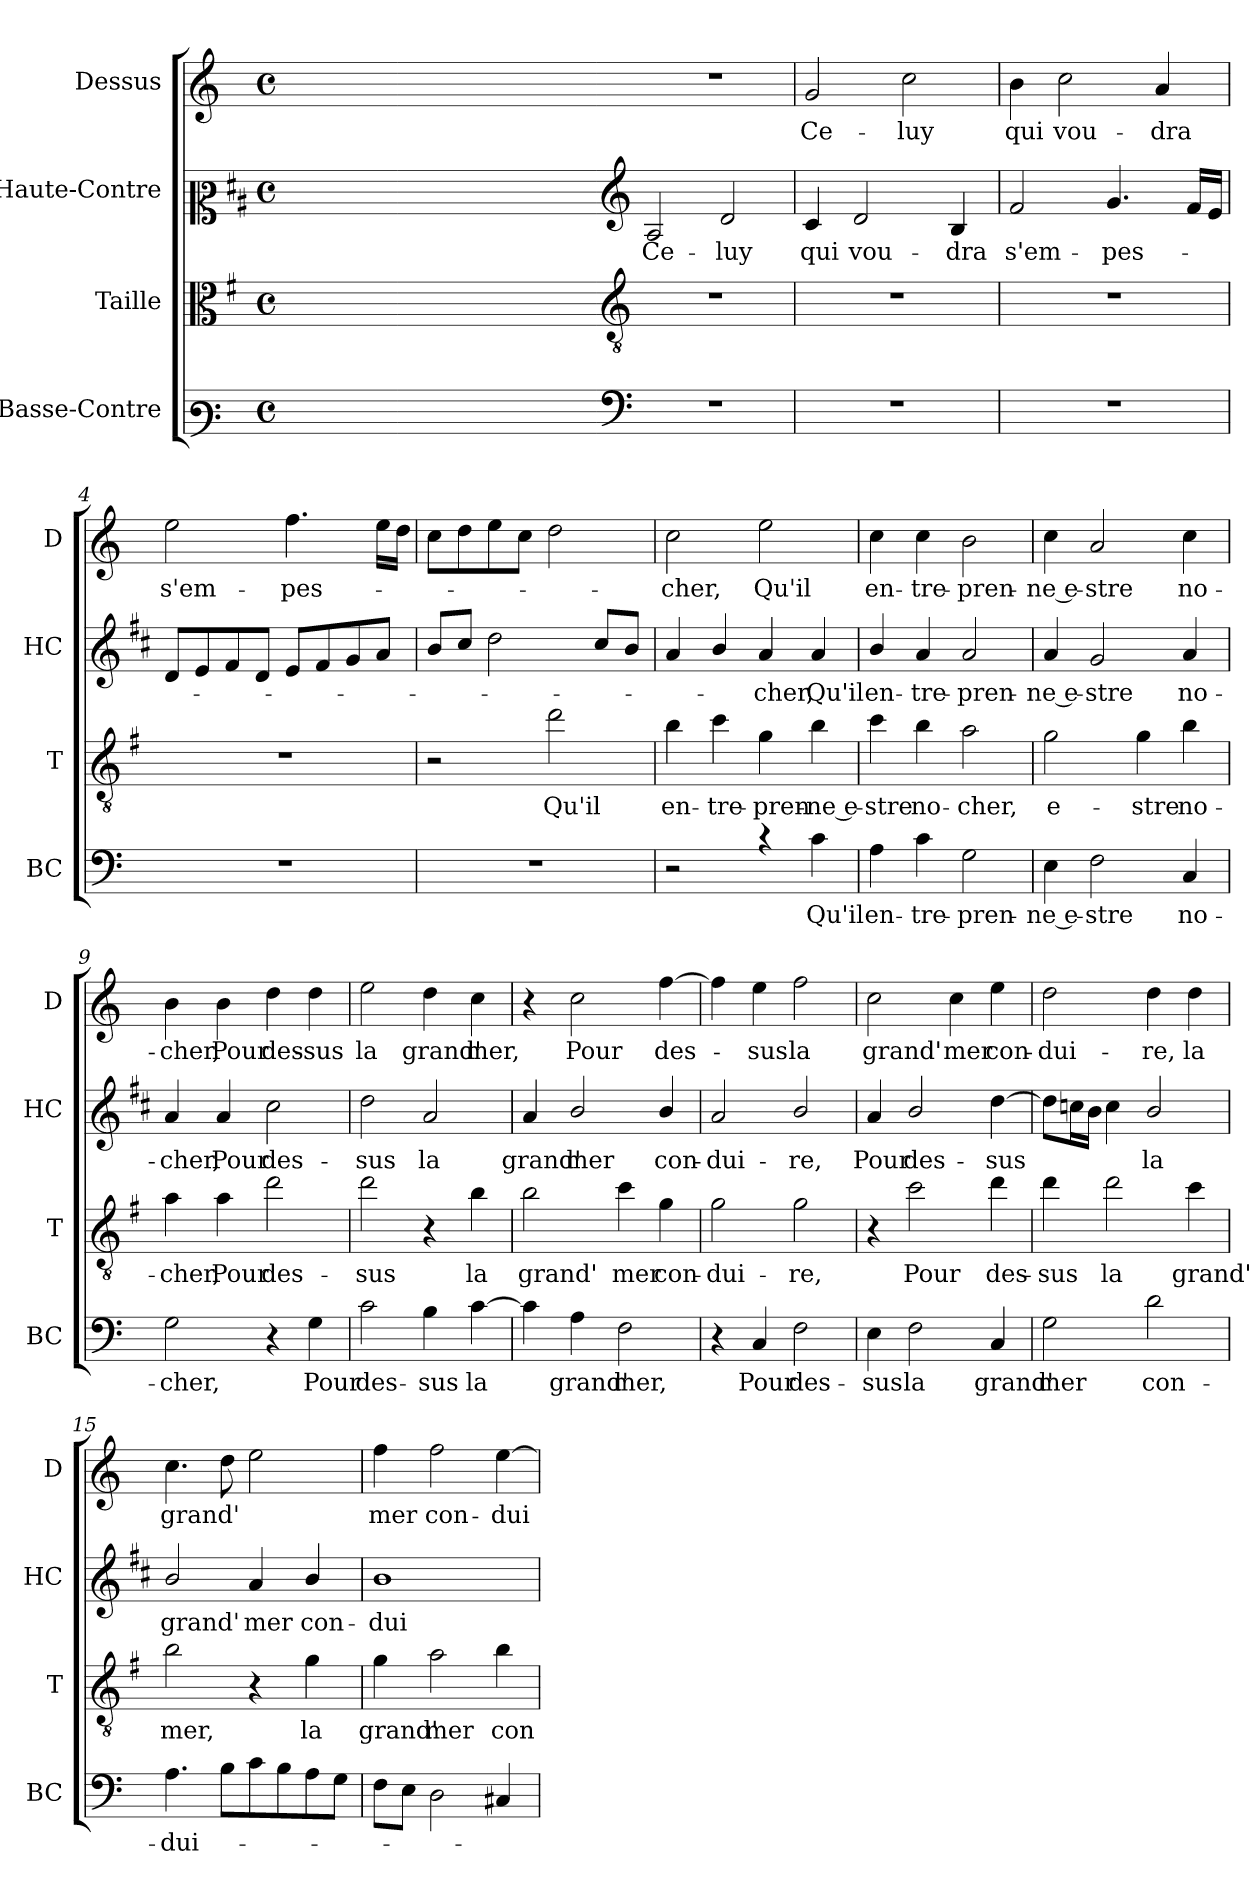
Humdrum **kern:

**kern	**text	**kern	**text	**kern	**text	**kern	**text
*part4	*part4	*part3	*part3	*part2	*part2	*part1	*part1
*staff4	*staff4	*staff3	*staff3	*staff2	*staff2	*staff1	*staff1
*I"Basse-Contre	*	*I"Taille	*	*I"Haute-Contre	*	*I"Dessus	*
*I'BC	*	*I'T	*	*I'HC	*	*I'D	*
*clefF3	*	*clefC3	*	*clefC2	*	*clefG2	*
*	*	*ITrd4c7	*	*ITrd1c2	*	*	*
*k[]	*	*k[]	*	*k[]	*	*k[]	*
*C:	*	*C:	*	*C:	*	*C:	*
*M4/4	*	*M4/4	*	*M4/4	*	*M4/4	*
*met(c)	*	*met(c)	*	*met(c)	*	*met(c)	*
=	=	=	=	=	=	=	=
1ryy	.	1ryy	.	1ryy	.	1ryy	.
=1X-	=1X-	=1X-	=1X-	=1X-	=1X-	=1X-	=1X-
4ryy	.	4ryy	.	4ryy	.	4ryy	.
4ryy	.	4ryy	.	4ryy	.	4ryy	.
4ryy	.	4ryy	.	4ryy	.	4ryy	.
4ryy	.	4ryy	.	4ryy	.	4ryy	.
=1-	=1-	=1-	=1-	=1-	=1-	=1-	=1-
*clefF4	*	*clefGv2	*	*clefG2	*	*	*
!	!	!	!	!	!LO:LY:b	!	!
1r	.	1r	.	2G/	Ce-	1r	.
!	!	!	!	!	!LO:LY:b	!	!
.	.	.	.	2c/	-luy	.	.
=2	=2	=2	=2	=2	=2	=2	=2
!	!	!	!	!	!LO:LY:b	!	!LO:LY:b
1r	.	1r	.	4B/	qui	2g/	Ce-
!	!	!	!	!	!LO:LY:b	!	!
.	.	.	.	2c/	vou-	.	.
!	!	!	!	!	!	!	!LO:LY:b
.	.	.	.	.	.	2cc\	-luy
!	!	!	!	!	!LO:LY:b	!	!
.	.	.	.	4A/	-dra	.	.
=3	=3	=3	=3	=3	=3	=3	=3
!	!	!	!	!	!LO:LY:b	!	!LO:LY:b
1r	.	1r	.	2e/	s'em-	4b\	qui
!	!	!	!	!	!	!	!LO:LY:b
.	.	.	.	.	.	2cc\	vou-
!	!	!	!	!	!LO:LY:b	!	!
.	.	.	.	4.f/	-pes-	.	.
!	!	!	!	!	!	!	!LO:LY:b
.	.	.	.	.	.	4a/	-dra
.	.	.	.	16e/LL	.	.	.
.	.	.	.	16d/JJ	.	.	.
=4	=4	=4	=4	=4	=4	=4	=4
!	!	!	!	!	!	!	!LO:LY:b
1r	.	1r	.	8c/L	.	2ee\	s'em-
.	.	.	.	8d/	.	.	.
.	.	.	.	8e/	.	.	.
.	.	.	.	8c/J	.	.	.
!	!	!	!	!	!	!	!LO:LY:b
.	.	.	.	8d/L	.	4.ff\	-pes-
.	.	.	.	8e/	.	.	.
.	.	.	.	8f/	.	.	.
.	.	.	.	8g/J	.	16ee\LL	.
.	.	.	.	.	.	16dd\JJ	.
=5	=5	=5	=5	=5	=5	=5	=5
1r	.	2r	.	8a/L	.	8cc\L	.
.	.	.	.	8b/J	.	8dd\	.
.	.	.	.	2cc\	.	8ee\	.
.	.	.	.	.	.	8cc\J	.
!	!	!	!LO:LY:b	!	!	!	!
.	.	2g\	Qu'il	.	.	2dd\	.
.	.	.	.	8b/L	.	.	.
.	.	.	.	8a/J	.	.	.
=6	=6	=6	=6	=6	=6	=6	=6
!	!	!	!LO:LY:b	!	!	!	!LO:LY:b
2r	.	4e\	en-	4g/	.	2cc\	-cher,
!	!	!	!LO:LY:b	!	!	!	!
.	.	4f\	-tre-	4a/	.	.	.
!	!	!	!LO:LY:b	!	!LO:LY:b	!	!LO:LY:b
4rc	.	4c\	-pren-	4g/	-cher,	2ee\	Qu'il
!	!LO:LY:b	!	!LO:LY:b	!	!LO:LY:b	!	!
4c\	Qu'il	4e\	-ne e-	4g/	Qu'il	.	.
!!LO:LB:g=z
=7	=7	=7	=7	=7	=7	=7	=7
!	!LO:LY:b	!	!LO:LY:b	!	!LO:LY:b	!	!LO:LY:b
4A\	en-	4f\	-stre	4a/	en-	4cc\	en-
!	!LO:LY:b	!	!LO:LY:b	!	!LO:LY:b	!	!LO:LY:b
4c\	-tre-	4e\	no-	4g/	-tre-	4cc\	-tre-
!	!LO:LY:b	!	!LO:LY:b	!	!LO:LY:b	!	!LO:LY:b
2G\	-pren-	2d\	-cher,	2g/	-pren-	2b\	-pren-
=8	=8	=8	=8	=8	=8	=8	=8
!	!LO:LY:b	!	!LO:LY:b	!	!LO:LY:b	!	!LO:LY:b
4E\	-ne e-	2c\	e-	4g/	-ne e-	4cc\	-ne e-
!	!LO:LY:b	!	!	!	!LO:LY:b	!	!LO:LY:b
2F\	-stre	.	.	2f/	-stre	2a/	-stre
!	!	!	!LO:LY:b	!	!	!	!
.	.	4c\	-stre	.	.	.	.
!	!LO:LY:b	!	!LO:LY:b	!	!LO:LY:b	!	!LO:LY:b
4C/	no-	4e\	no-	4g/	no-	4cc\	no-
=9	=9	=9	=9	=9	=9	=9	=9
!	!LO:LY:b	!	!LO:LY:b	!	!LO:LY:b	!	!LO:LY:b
2G\	-cher,	4d\	-cher,	4g/	-cher,	4b\	-cher,
!	!	!	!LO:LY:b	!	!LO:LY:b	!	!LO:LY:b
.	.	4d\	Pour	4g/	Pour	4b\	Pour
!	!	!	!LO:LY:b	!	!LO:LY:b	!	!LO:LY:b
4r	.	2g\	des-	2b\	des-	4dd\	des-
!	!LO:LY:b	!	!	!	!	!	!LO:LY:b
4G\	Pour	.	.	.	.	4dd\	-sus
=10	=10	=10	=10	=10	=10	=10	=10
!	!LO:LY:b	!	!LO:LY:b	!	!LO:LY:b	!	!LO:LY:b
2c\	des-	2g\	-sus	2cc\	-sus	2ee\	la
!	!LO:LY:b	!	!	!	!LO:LY:b	!	!LO:LY:b
4B\	-sus	4r	.	2g/	la	4dd\	grand'
!	!LO:LY:b	!	!LO:LY:b	!	!	!	!LO:LY:b
[4c\	la	4e\	la	.	.	4cc\	mer,
=11	=11	=11	=11	=11	=11	=11	=11
!	!	!	!LO:LY:b	!	!LO:LY:b	!	!
4c\]	.	2e\	grand'	4g/	grand'	4r	.
!	!LO:LY:b	!	!	!	!LO:LY:b	!	!LO:LY:b
4A\	grand'	.	.	2a/	mer	2cc\	Pour
!	!LO:LY:b	!	!LO:LY:b	!	!	!	!
2F\	mer,	4f\	mer	.	.	.	.
!	!	!	!LO:LY:b	!	!LO:LY:b	!	!LO:LY:b
.	.	4c\	con-	4a/	con-	[4ff\	des-
=12	=12	=12	=12	=12	=12	=12	=12
!	!	!	!LO:LY:b	!	!LO:LY:b	!	!
4r	.	2c\	-dui-	2g/	-dui-	4ff\]	.
!	!LO:LY:b	!	!	!	!	!	!LO:LY:b
4C/	Pour	.	.	.	.	4ee\	-sus
!	!LO:LY:b	!	!LO:LY:b	!	!LO:LY:b	!	!LO:LY:b
2F\	des-	2c\	-re,	2a/	-re,	2ff\	la
=13	=13	=13	=13	=13	=13	=13	=13
!	!LO:LY:b	!	!	!	!LO:LY:b	!	!LO:LY:b
4E\	-sus	4r	.	4g/	Pour	2cc\	grand'
!	!LO:LY:b	!	!LO:LY:b	!	!LO:LY:b	!	!
2F\	la	2f\	Pour	2a/	des-	.	.
!	!	!	!	!	!	!	!LO:LY:b
.	.	.	.	.	.	4cc\	mer
!	!LO:LY:b	!	!LO:LY:b	!	!LO:LY:b	!	!LO:LY:b
4C/	grand'	4g\	des-	[4cc\	-sus	4ee\	con-
!!LO:LB:g=z
=14	=14	=14	=14	=14	=14	=14	=14
!	!LO:LY:b	!	!LO:LY:b	!	!	!	!LO:LY:b
2G\	mer	4g\	-sus	8cc\L]	.	2dd\	-dui-
.	.	.	.	16b-X\L	.	.	.
.	.	.	.	16a\JJ	.	.	.
!	!	!	!LO:LY:b	!	!	!	!
.	.	2g\	la	4b-\	.	.	.
!	!LO:LY:b	!	!	!	!LO:LY:b	!	!LO:LY:b
2d\	con-	.	.	2a/	la	4dd\	-re,
!	!	!	!LO:LY:b	!	!	!	!LO:LY:b
.	.	4f\	grand'	.	.	4dd\	la
=15	=15	=15	=15	=15	=15	=15	=15
!	!LO:LY:b	!	!LO:LY:b	!	!LO:LY:b	!	!LO:LY:b
4.A\	-dui-	2e\	mer,	2a/	grand'	4.cc\	grand'
8B\L	.	.	.	.	.	8dd\	.
!	!	!	!	!	!LO:LY:b	!	!
8c\	.	4r	.	4g/	mer	2ee\	.
8B\	.	.	.	.	.	.	.
!	!	!	!LO:LY:b	!	!LO:LY:b	!	!
8A\	.	4c\	la	4a/	con-	.	.
8G\J	.	.	.	.	.	.	.
=16	=16	=16	=16	=16	=16	=16	=16
!	!	!	!LO:LY:b	!	!LO:LY:b	!	!LO:LY:b
8F\L	.	4c\	grand'	1a	-dui-	4ff\	mer
8E\J	.	.	.	.	.	.	.
!	!	!	!LO:LY:b	!	!	!	!LO:LY:b
2D\	.	2d\	mer	.	.	2ff\	con-
!	!	!	!LO:LY:b	!	!	!	!LO:LY:b
4C#X/	.	4e\	con-	.	.	[4ee\	-dui-
=	=	=	=	=	=	=	=
*-	*-	*-	*-	*-	*-	*-	*-
